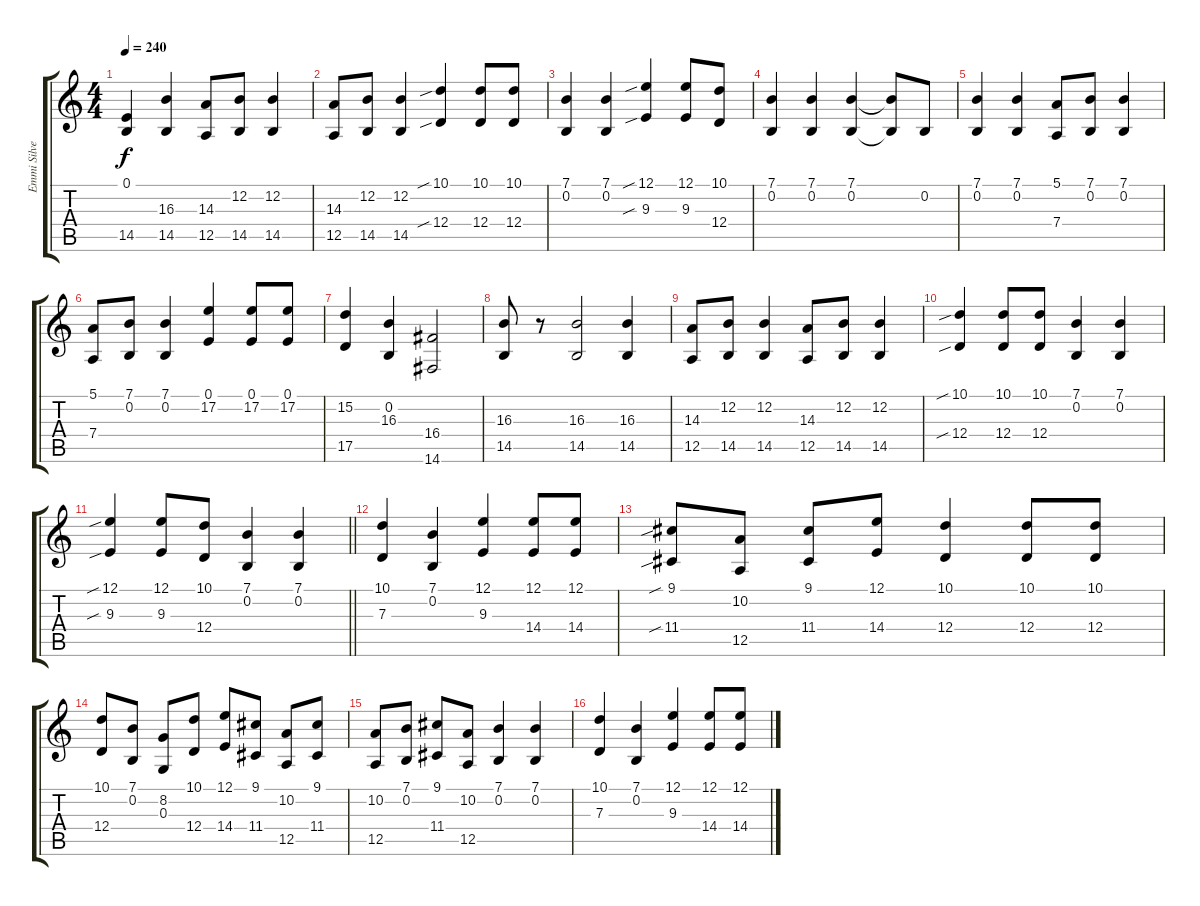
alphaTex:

\track ("Emmi Silvennoinen" "Emmi Silve") {instrument tremolostrings}
\staff {score tabs}
\tuning (E4 B3 G3 D3 A2 E2) {hide}
\ts (4 4)
\tempo 240
\clef g2
\ks c
(0.1{t} 14.5{t}).4{dy f} (16.3 14.5).4 (14.3 12.5).8 (12.2 14.5).8 (12.2 14.5).4 |
(14.3 12.5).8 (12.2 14.5).8 (12.2 14.5).4 (10.1{sib} 12.4{sib}).4 (10.1 12.4).8 (10.1 12.4).8 |
(7.1 0.2).4 (7.1 0.2).4 (12.1{sib} 9.3{sib}).4 (12.1 9.3).8 (10.1 12.4).8 |
(7.1 0.2).4 (7.1 0.2).4 (7.1 0.2).4 (7.1{t} 0.2{t}).8 0.2.8 |
(7.1 0.2).4 (7.1 0.2).4 (5.1 7.4).8 (7.1 0.2).8 (7.1 0.2).4 |
(5.1 7.4).8 (7.1 0.2).8 (7.1 0.2).4 (0.1 17.2).4 (0.1 17.2).8 (0.1 17.2).8 |
(15.2 17.5).4 (0.2 16.3).4 (16.4 14.6).2 |
(16.3 14.5).8 r.8 (16.3 14.5).2 (16.3 14.5).4 |
(14.3 12.5).8 (12.2 14.5).8 (12.2 14.5).4 (14.3 12.5).8 (12.2 14.5).8 (12.2 14.5).4 |
(10.1{sib} 12.4{sib}).4 (10.1 12.4).8 (10.1 12.4).8 (7.1 0.2).4 (7.1 0.2).4 |
\barLineRight lightlight
(12.1{sib} 9.3{sib}).4 (12.1 9.3).8 (10.1 12.4).8 (7.1 0.2).4 (7.1 0.2).4 |
(10.1 7.3).4{instrument accordion} (7.1 0.2).4 (12.1 9.3).4 (12.1 14.4).8 (12.1 14.4).8 |
(9.1{sib} 11.4{sib}).8 (10.2 12.5).8 (9.1 11.4).8 (12.1 14.4).8 (10.1 12.4).4 (10.1 12.4).8 (10.1 12.4).8 |
(10.1 12.4).8 (7.1 0.2).8 (8.2 0.3).8 (10.1 12.4).8 (12.1 14.4).8 (9.1 11.4).8 (10.2 12.5).8 (9.1 11.4).8 |
(10.2 12.5).8 (7.1 0.2).8 (9.1 11.4).8 (10.2 12.5).8 (7.1 0.2).4 (7.1 0.2).4 |
(10.1 7.3).4{instrument accordion} (7.1 0.2).4 (12.1 9.3).4 (12.1 14.4).8 (12.1 14.4).8
